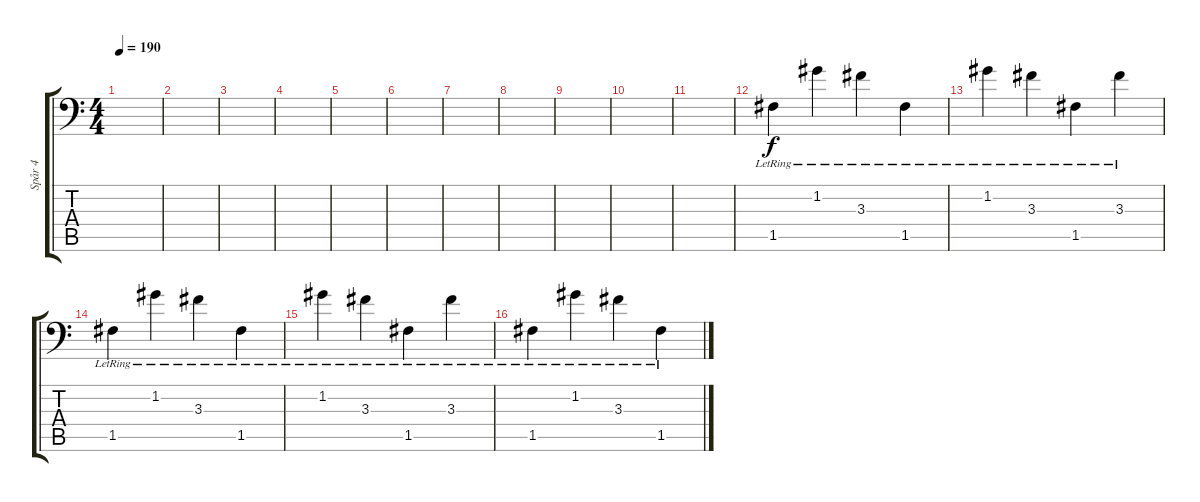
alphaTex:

\track ("Spår 4" "Spår 4") {instrument acousticguitarsteel}
\staff {score tabs}
\tuning (C4 G3 Eb3 Bb2 F2 Bb1) {hide}
\ts (4 4)
\tempo 190
\clef f4
\ks c
|
|
|
|
|
|
|
|
|
|
|
1.5{lr}.4 1.2{lr}.4 3.3{lr}.4 1.5{lr}.4 |
1.2{lr}.4 3.3{lr}.4 1.5{lr}.4 3.3{lr}.4 |
1.5{lr}.4 1.2{lr}.4 3.3{lr}.4 1.5{lr}.4 |
1.2{lr}.4 3.3{lr}.4 1.5{lr}.4 3.3{lr}.4 |
1.5{lr}.4 1.2{lr}.4 3.3{lr}.4 1.5{lr}.4
